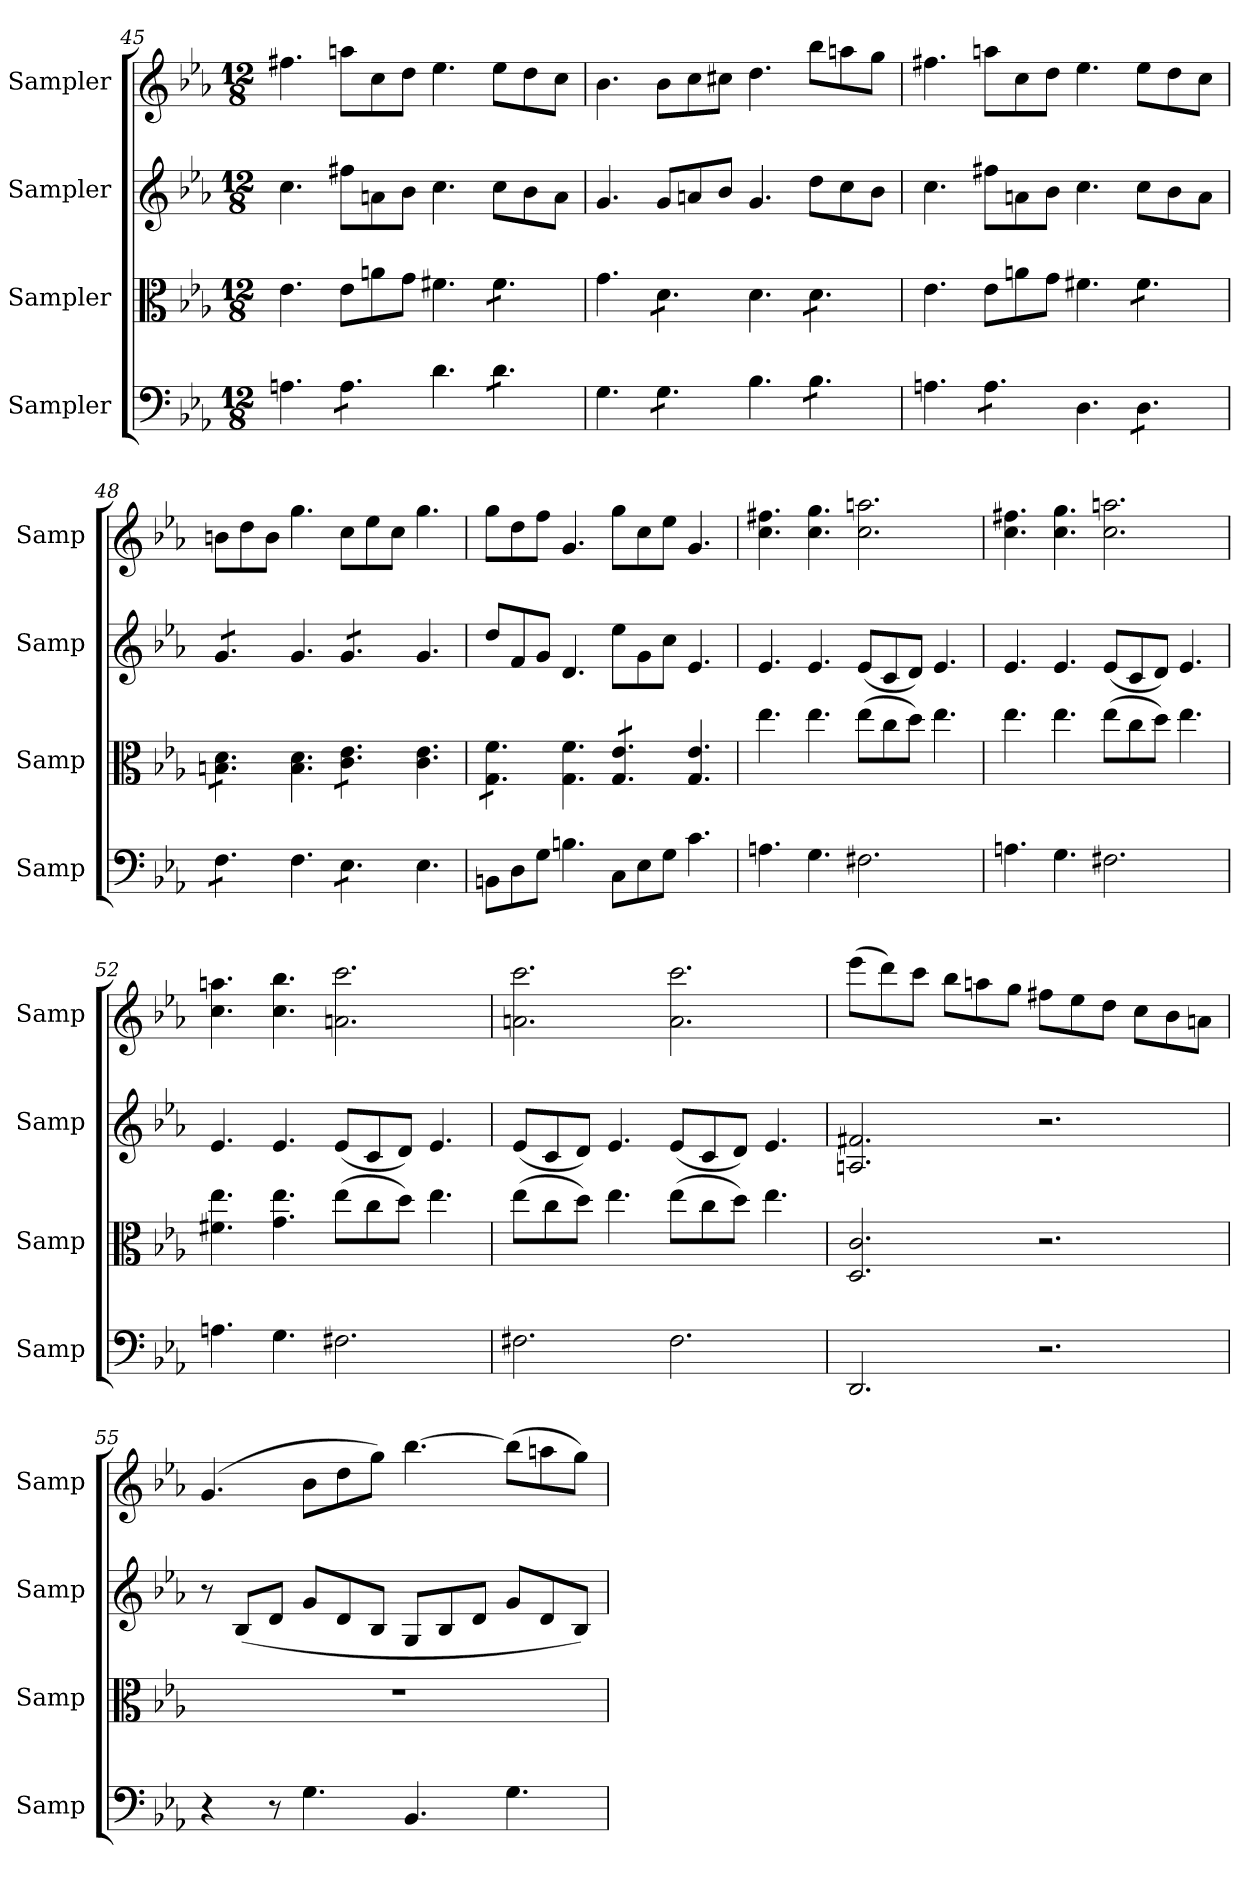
**kern	**kern	**kern	**kern
*part4	*part3	*part2	*part1
*staff4	*staff3	*staff2	*staff1
*I"Sampler	*I"Sampler	*I"Sampler	*I"Sampler
*I'Samp	*I'Samp	*I'Samp	*I'Samp
!!LO:PB:g=z
*clefF4	*clefC3	*clefG2	*clefG2
*k[b-e-a-]	*k[b-e-a-]	*k[b-e-a-]	*k[b-e-a-]
*M12/8	*M12/8	*M12/8	*M12/8
=45	=45	=45	=45
4.An\	4.e-\	4.cc\	4.ff#X\
*tremolo	*	*	*
8A\L	8e-\L	8ff#X\L	8aan\L
8A\	8an\	8an\	8cc\
8A\J	8g\J	8b-\J	8dd\J
*Xtremolo	*	*	*
4.d\	4.f#X\	4.cc\	4.ee-\
*tremolo	*	*	*
*	*tremolo	*	*
8d\L	8f#\L	8cc\L	8ee-\L
8d\	8f#\	8b-\	8dd\
8d\J	8f#\J	8a\J	8cc\J
*	*Xtremolo	*	*
*Xtremolo	*	*	*
=46	=46	=46	=46
4.G\	4.g\	4.g/	4.b-\
*tremolo	*	*	*
*	*tremolo	*	*
8G\L	8d\L	8g/L	8b-\L
8G\	8d\	8an/	8cc\
8G\J	8d\J	8b-/J	8cc#X\J
*	*Xtremolo	*	*
*Xtremolo	*	*	*
4.B-\	4.d\	4.g/	4.dd\
*tremolo	*	*	*
*	*tremolo	*	*
8B-\L	8d\L	8dd\L	8bb-\L
8B-\	8d\	8cc\	8aan\
8B-\J	8d\J	8b-\J	8gg\J
*	*Xtremolo	*	*
*Xtremolo	*	*	*
=47	=47	=47	=47
4.An\	4.e-\	4.cc\	4.ff#X\
*tremolo	*	*	*
8A\L	8e-\L	8ff#X\L	8aan\L
8A\	8an\	8an\	8cc\
8A\J	8g\J	8b-\J	8dd\J
*Xtremolo	*	*	*
4.D\	4.f#X\	4.cc\	4.ee-\
*tremolo	*	*	*
*	*tremolo	*	*
8D\L	8f#\L	8cc\L	8ee-\L
8D\	8f#\	8b-\	8dd\
8D\J	8f#\J	8a\J	8cc\J
=48	=48	=48	=48
*	*	*tremolo	*
8F\L	8Bn\ 8d\L	8g/L	8bn\L
8F\	8Bn\ 8d\	8g/	8dd\
8F\J	8Bn\ 8d\J	8g/J	8b\J
*	*	*Xtremolo	*
*	*Xtremolo	*	*
*Xtremolo	*	*	*
4.F\	4.B\ 4.d\	4.g/	4.gg\
*tremolo	*	*	*
*	*tremolo	*	*
*	*	*tremolo	*
8E-\L	8c\ 8e-\L	8g/L	8cc\L
8E-\	8c\ 8e-\	8g/	8ee-\
8E-\J	8c\ 8e-\J	8g/J	8cc\J
*	*	*Xtremolo	*
*	*Xtremolo	*	*
*Xtremolo	*	*	*
4.E-\	4.c\ 4.e-\	4.g/	4.gg\
=49	=49	=49	=49
*	*tremolo	*	*
8BBn\L	8G\ 8f\L	8dd/L	8gg\L
8D\	8G\ 8f\	8f/	8dd\
8G\J	8G\ 8f\J	8g/J	8ff\J
*	*Xtremolo	*	*
4.Bn\	4.G\ 4.f\	4.d/	4.g/
*	*tremolo	*	*
8C\L	8G/ 8e-/L	8ee-\L	8gg\L
8E-\	8G/ 8e-/	8g\	8cc\
8G\J	8G/ 8e-/J	8cc\J	8ee-\J
*	*Xtremolo	*	*
4.c\	4.G/ 4.e-/	4.e-/	4.g/
=50	=50	=50	=50
4.An\	4.ee-\	4.e-/	4.cc\ 4.ff#X\
4.G\	4.ee-\	4.e-/	4.cc\ 4.gg\
2.F#X\	(8ee-\L	(8e-/L	2.cc\ 2.aan\
.	8cc\	8c/	.
.	8dd\J)	8d/J)	.
.	4.ee-\	4.e-/	.
!!LO:LB:g=z
=51	=51	=51	=51
4.An\	4.ee-\	4.e-/	4.cc\ 4.ff#X\
4.G\	4.ee-\	4.e-/	4.cc\ 4.gg\
2.F#X\	(8ee-\L	(8e-/L	2.cc\ 2.aan\
.	8cc\	8c/	.
.	8dd\J)	8d/J)	.
.	4.ee-\	4.e-/	.
=52	=52	=52	=52
4.An\	4.f#X\ 4.ee-\	4.e-/	4.cc\ 4.aan\
4.G\	4.g\ 4.ee-\	4.e-/	4.cc\ 4.bb-\
2.F#X\	(8ee-\L	(8e-/L	2.an\ 2.ccc\
.	8cc\	8c/	.
.	8dd\J)	8d/J)	.
.	4.ee-\	4.e-/	.
=53	=53	=53	=53
2.F#X\	(8ee-\L	(8e-/L	2.an\ 2.ccc\
.	8cc\	8c/	.
.	8dd\J)	8d/J)	.
.	4.ee-\	4.e-/	.
2.F#\	(8ee-\L	(8e-/L	2.a\ 2.ccc\
.	8cc\	8c/	.
.	8dd\J)	8d/J)	.
.	4.ee-\	4.e-/	.
=54	=54	=54	=54
2.DD/	2.D/ 2.c/	2.An/ 2.f#X/	(8eee-\L
.	.	.	8ddd\)
.	.	.	8ccc\J
.	.	.	8bb-\L
.	.	.	8aan\
.	.	.	8gg\J
2.r	2.r	2.r	8ff#X\L
.	.	.	8ee-\
.	.	.	8dd\J
.	.	.	8cc\L
.	.	.	8b-\
.	.	.	8an\J
=55	=55	=55	=55
4r	1.r	8r	(4.g/
.	.	(8B-/L	.
8r	.	8d/J	.
4.G\	.	8g/L	8b-\L
.	.	8d/	8dd\
.	.	8B-/J	8gg\J)
4.BB-/	.	8G/L	[4.bb-\
.	.	8B-/	.
.	.	8d/J	.
4.G\	.	8g/L	(8bb-\L]
.	.	8d/	8aan\
.	.	8B-/J)	8gg\J)
=	=	=	=
*-	*-	*-	*-
